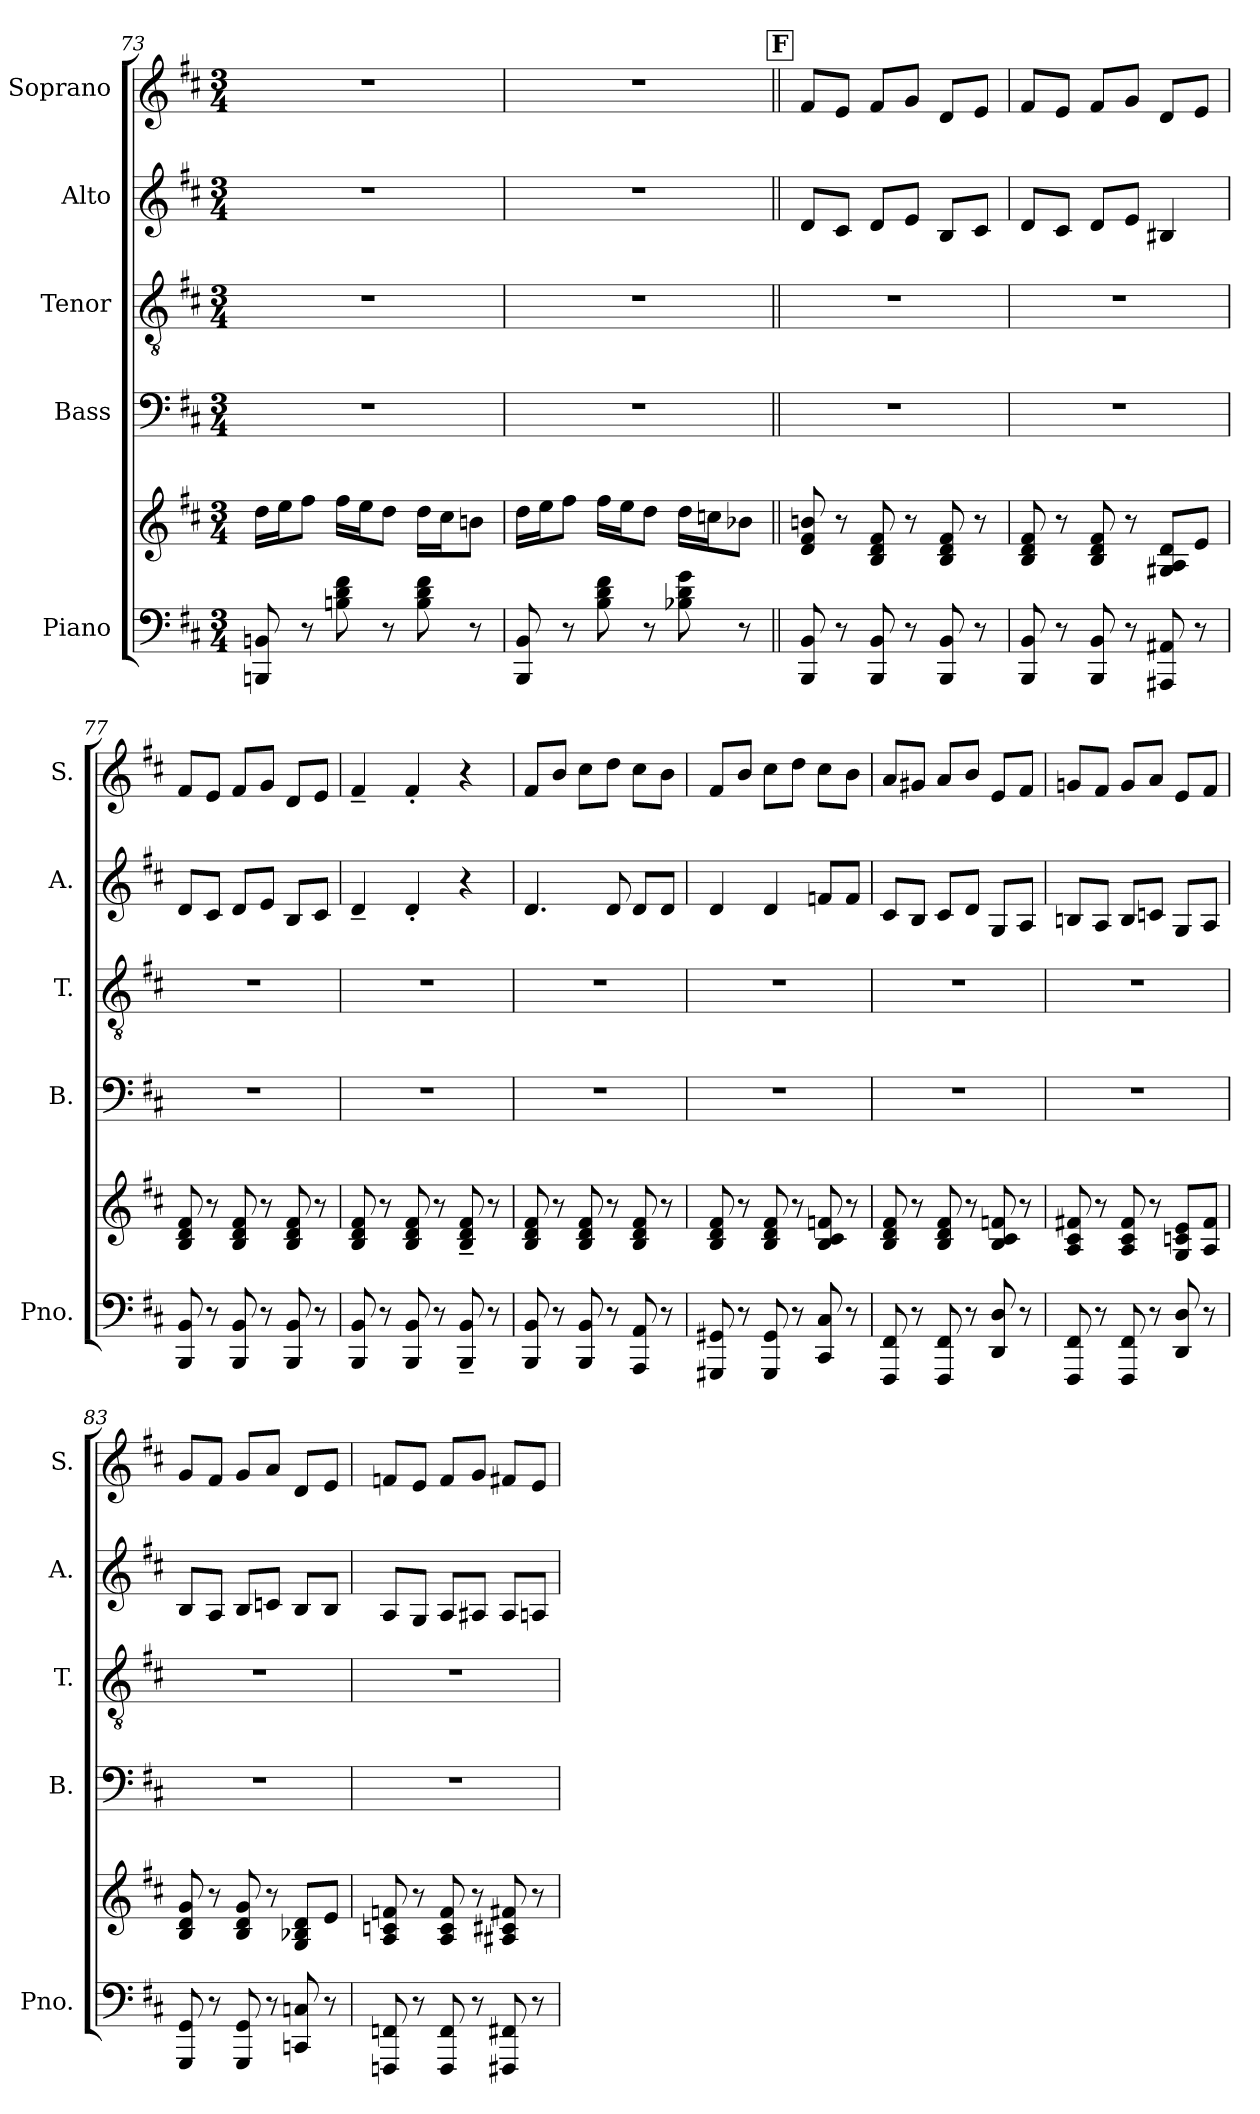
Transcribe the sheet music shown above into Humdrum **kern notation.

**kern	**kern	**kern	**kern	**kern	**kern
*part5	*part5	*part4	*part3	*part2	*part1
*staff6	*staff5	*staff4	*staff3	*staff2	*staff1
*I"Piano	*	*I"Bass	*I"Tenor	*I"Alto	*I"Soprano
*I'Pno.	*	*I'B.	*I'T.	*I'A.	*I'S.
*clefF4	*clefG2	*clefF4	*clefGv2	*clefG2	*clefG2
*k[f#c#]	*k[f#c#]	*k[f#c#]	*k[f#c#]	*k[f#c#]	*k[f#c#]
*M3/4	*M3/4	*M3/4	*M3/4	*M3/4	*M3/4
=73	=73	=73	=73	=73	=73
8BBBn/ 8BBn/	16dd\LL	2.r	2.r	2.r	2.r
.	16ee\J	.	.	.	.
8r	8ff#\J	.	.	.	.
8Bn\ 8d\ 8f#\	16ff#\LL	.	.	.	.
.	16ee\J	.	.	.	.
8r	8dd\J	.	.	.	.
8B\ 8d\ 8f#\	16dd\LL	.	.	.	.
.	16cc#\J	.	.	.	.
8r	8bn\J	.	.	.	.
=74	=74	=74	=74	=74	=74
8BBB/ 8BB/	16dd\LL	2.r	2.r	2.r	2.r
.	16ee\J	.	.	.	.
8r	8ff#\J	.	.	.	.
8B\ 8d\ 8f#\	16ff#\LL	.	.	.	.
.	16ee\J	.	.	.	.
8r	8dd\J	.	.	.	.
8B-X\ 8d\ 8g\	16dd\LL	.	.	.	.
.	16ccn\J	.	.	.	.
8r	8b-X\J	.	.	.	.
!!LO:REH:place=s1:a:B:fs=14:t=F
=75||	=75||	=75||	=75||	=75||	=75||
8BBB/ 8BB/	8d/ 8f#/ 8bn/	2.r	2.r	8d/L	8f#/L
8r	8r	.	.	8c#/J	8e/J
8BBB/ 8BB/	8B/ 8d/ 8f#/	.	.	8d/L	8f#/L
8r	8r	.	.	8e/J	8g/J
8BBB/ 8BB/	8B/ 8d/ 8f#/	.	.	8B/L	8d/L
8r	8r	.	.	8c#/J	8e/J
!!LO:LB:g=z
=76	=76	=76	=76	=76	=76
8BBB/ 8BB/	8B/ 8d/ 8f#/	2.r	2.r	8d/L	8f#/L
8r	8r	.	.	8c#/J	8e/J
8BBB/ 8BB/	8B/ 8d/ 8f#/	.	.	8d/L	8f#/L
8r	8r	.	.	8e/J	8g/J
8AAA#X/ 8AA#X/	8G#X/ 8A/ 8d/L	.	.	4B#X/	8d/L
8r	8e/J	.	.	.	8e/J
=77	=77	=77	=77	=77	=77
8BBB/ 8BB/	8B/ 8d/ 8f#/	2.r	2.r	8d/L	8f#/L
8r	8r	.	.	8c#/J	8e/J
8BBB/ 8BB/	8B/ 8d/ 8f#/	.	.	8d/L	8f#/L
8r	8r	.	.	8e/J	8g/J
8BBB/ 8BB/	8B/ 8d/ 8f#/	.	.	8B/L	8d/L
8r	8r	.	.	8c#/J	8e/J
=78	=78	=78	=78	=78	=78
8BBB/ 8BB/	8B/ 8d/ 8f#/	2.r	2.r	4d~/	4f#~/
8r	8r	.	.	.	.
8BBB/ 8BB/	8B/ 8d/ 8f#/	.	.	4d'/	4f#'/
8r	8r	.	.	.	.
8BBB/~ 8BB/~	8B/~ 8d/~ 8f#/~	.	.	4r	4r
8r	8r	.	.	.	.
=79	=79	=79	=79	=79	=79
8BBB/ 8BB/	8B/ 8d/ 8f#/	2.r	2.r	4.d/	8f#/L
8r	8r	.	.	.	8b/J
8BBB/ 8BB/	8B/ 8d/ 8f#/	.	.	.	8cc#\L
8r	8r	.	.	8d/	8dd\J
8AAA/ 8AA/	8B/ 8d/ 8f#/	.	.	8d/L	8cc#\L
8r	8r	.	.	8d/J	8b\J
=80	=80	=80	=80	=80	=80
8GGG#X/ 8GG#X/	8B/ 8d/ 8f#/	2.r	2.r	4d/	8f#/L
8r	8r	.	.	.	8b/J
8GGG#/ 8GG#/	8B/ 8d/ 8f#/	.	.	4d/	8cc#\L
8r	8r	.	.	.	8dd\J
8CC#/ 8C#/	8B/ 8c#/ 8fn/	.	.	8fn/L	8cc#\L
8r	8r	.	.	8f/J	8b\J
!!LO:PB:g=z
=81	=81	=81	=81	=81	=81
8FFF#/ 8FF#/	8B/ 8d/ 8f#/	2.r	2.r	8c#/L	8a/L
8r	8r	.	.	8B/J	8g#X/J
8FFF#/ 8FF#/	8B/ 8d/ 8f#/	.	.	8c#/L	8a/L
8r	8r	.	.	8d/J	8b/J
8DD/ 8D/	8B/ 8c#/ 8fn/	.	.	8G/L	8e/L
8r	8r	.	.	8A/J	8f#/J
=82	=82	=82	=82	=82	=82
8FFF#/ 8FF#/	8A/ 8c#/ 8f#X/	2.r	2.r	8Bn/L	8gn/L
8r	8r	.	.	8A/J	8f#/J
8FFF#/ 8FF#/	8A/ 8c#/ 8f#/	.	.	8B/L	8g/L
8r	8r	.	.	8cn/J	8a/J
8DD/ 8D/	8G/ 8cn/ 8e/L	.	.	8G/L	8e/L
8r	8A/ 8f#/J	.	.	8A/J	8f#/J
=83	=83	=83	=83	=83	=83
8GGG/ 8GG/	8B/ 8d/ 8g/	2.r	2.r	8B/L	8g/L
8r	8r	.	.	8A/J	8f#/J
8GGG/ 8GG/	8B/ 8d/ 8g/	.	.	8B/L	8g/L
8r	8r	.	.	8cn/J	8a/J
8CCn/ 8Cn/	8G/ 8B-X/ 8d/L	.	.	8B/L	8d/L
8r	8e/J	.	.	8B/J	8e/J
=84	=84	=84	=84	=84	=84
8FFFn/ 8FFn/	8A/ 8cn/ 8fn/	2.r	2.r	8A/L	8fn/L
8r	8r	.	.	8G/J	8e/J
8FFF/ 8FF/	8A/ 8c/ 8f/	.	.	8A/L	8f/L
8r	8r	.	.	8A#X/J	8g/J
8FFF#X/ 8FF#X/	8A#X/ 8c#X/ 8f#X/	.	.	8A#/L	8f#X/L
8r	8r	.	.	8An/J	8e/J
=	=	=	=	=	=
*-	*-	*-	*-	*-	*-
